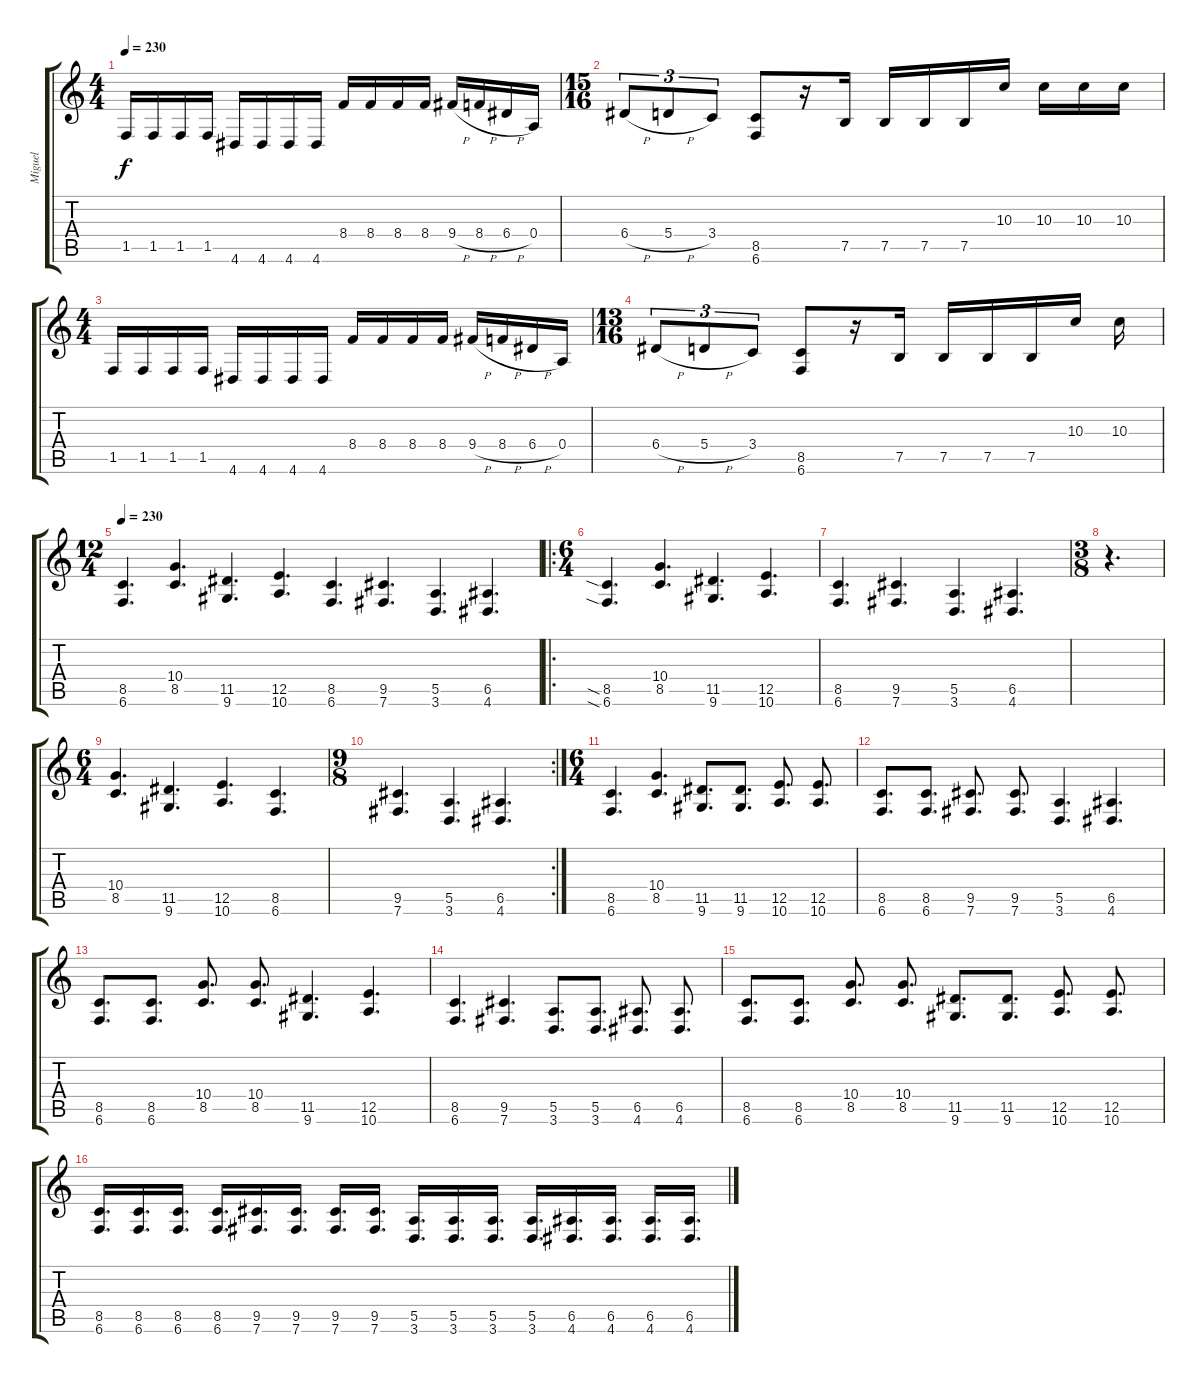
\track ("Miguel" "Miguel") {instrument overdrivenguitar}
\staff {score tabs}
\tuning (B3 Gb3 D3 A2 E2 B1) {hide}
\ts (4 4)
\tempo 230
\clef g2
\ks c
1.5.16{dy f} 1.5.16 1.5.16 1.5.16 4.6.16 4.6.16 4.6.16 4.6.16 8.4.16 8.4.16 8.4.16 8.4.16 9.4{h}.16 8.4{h}.16 6.4{h}.16 0.4.16 |
\ts (15 16)
6.4{h}.8{tu (3 2)} 5.4{h}.8{tu (3 2)} 3.4.8{tu (3 2)} (8.5 6.6).8 r.16 7.5.16 7.5.16 7.5.16 7.5.16 10.3.16 10.3.16 10.3.16 10.3.16 |
\ts (4 4)
1.5.16 1.5.16 1.5.16 1.5.16 4.6.16 4.6.16 4.6.16 4.6.16 8.4.16 8.4.16 8.4.16 8.4.16 9.4{h}.16 8.4{h}.16 6.4{h}.16 0.4.16 |
\ts (13 16)
6.4{h}.8{tu (3 2)} 5.4{h}.8{tu (3 2)} 3.4.8{tu (3 2)} (8.5 6.6).8 r.16 7.5.16 7.5.16 7.5.16 7.5.16 10.3.16 10.3.16 |
\ts (12 4)
\tempo 230
(8.5 6.6).4{d} (10.4 8.5).4{d} (11.5 9.6).4{d} (12.5 10.6).4{d} (8.5 6.6).4{d} (9.5 7.6).4{d} (5.5 3.6).4{d} (6.5 4.6).4{d} |
\ro
\ts (6 4)
(8.5{sia} 6.6{sia}).4{d} (10.4 8.5).4{d} (11.5 9.6).4{d} (12.5 10.6).4{d} |
(8.5 6.6).4{d} (9.5 7.6).4{d} (5.5 3.6).4{d} (6.5 4.6).4{d} |
\ts (3 8)
r.4{d} |
\ts (6 4)
(10.4 8.5).4{d} (11.5 9.6).4{d} (12.5 10.6).4{d} (8.5 6.6).4{d} |
\rc 2
\ts (9 8)
(9.5 7.6).4{d} (5.5 3.6).4{d} (6.5 4.6).4{d} |
\ts (6 4)
(8.5 6.6).4{d} (10.4 8.5).4{d} (11.5 9.6).8{d} (11.5 9.6).8{d} (12.5 10.6).8{d} (12.5 10.6).8{d} |
(8.5 6.6).8{d} (8.5 6.6).8{d} (9.5 7.6).8{d} (9.5 7.6).8{d} (5.5 3.6).4{d} (6.5 4.6).4{d} |
(8.5 6.6).8{d} (8.5 6.6).8{d} (10.4 8.5).8{d} (10.4 8.5).8{d} (11.5 9.6).4{d} (12.5 10.6).4{d} |
(8.5 6.6).4{d} (9.5 7.6).4{d} (5.5 3.6).8{d} (5.5 3.6).8{d} (6.5 4.6).8{d} (6.5 4.6).8{d} |
(8.5 6.6).8{d} (8.5 6.6).8{d} (10.4 8.5).8{d} (10.4 8.5).8{d} (11.5 9.6).8{d} (11.5 9.6).8{d} (12.5 10.6).8{d} (12.5 10.6).8{d} |
(8.5 6.6).16{d} (8.5 6.6).16{d} (8.5 6.6).16{d} (8.5 6.6).16{d} (9.5 7.6).16{d} (9.5 7.6).16{d} (9.5 7.6).16{d} (9.5 7.6).16{d} (5.5 3.6).16{d} (5.5 3.6).16{d} (5.5 3.6).16{d} (5.5 3.6).16{d} (6.5 4.6).16{d} (6.5 4.6).16{d} (6.5 4.6).16{d} (6.5 4.6).16{d}
